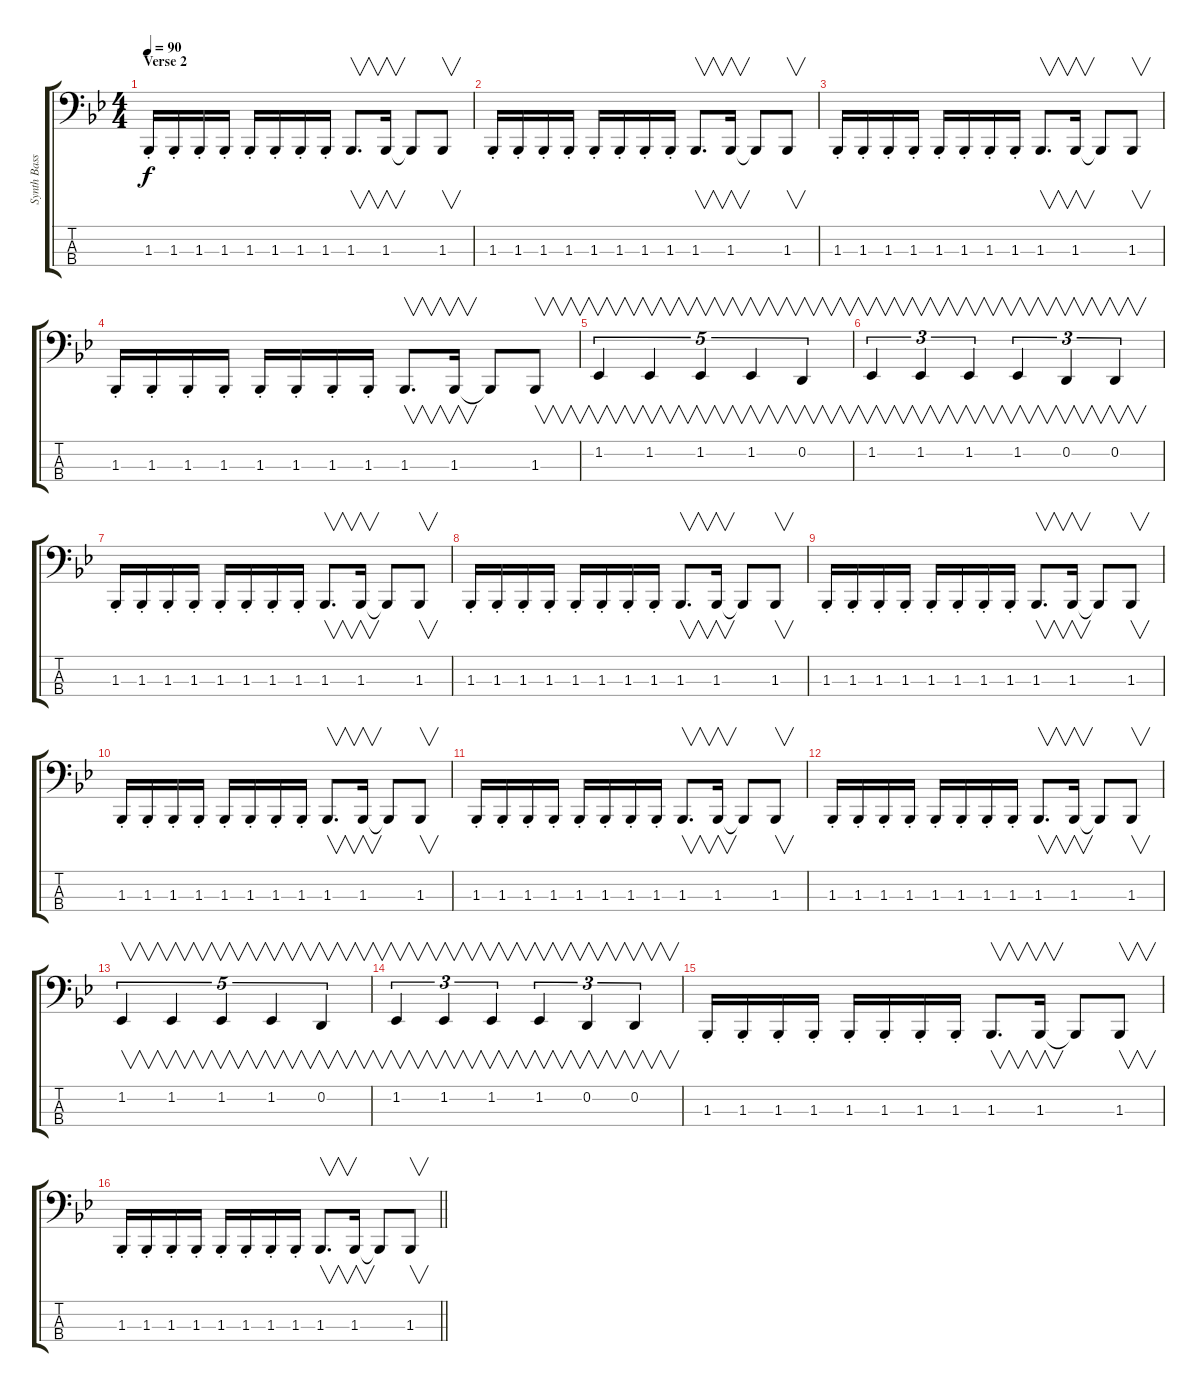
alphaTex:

\track ("Synth Bass" "Synth Bass") {instrument lead2sawtooth}
\staff {score tabs}
\tuning (G2 D2 A1 E1) {hide}
\ts (4 4)
\section ("" "Verse 2")
\tempo 90
\clef f4
\ks bb
1.3{st}.16{dy f} 1.3{st}.16 1.3{st}.16 1.3{st}.16 1.3{st}.16 1.3{st}.16 1.3{st}.16 1.3{st}.16 1.3.8{v d} 1.3.16{v} 1.3{t}.8 1.3.8{v} |
1.3{st}.16 1.3{st}.16 1.3{st}.16 1.3{st}.16 1.3{st}.16 1.3{st}.16 1.3{st}.16 1.3{st}.16 1.3.8{v d} 1.3.16{v} 1.3{t}.8 1.3.8{v} |
1.3{st}.16 1.3{st}.16 1.3{st}.16 1.3{st}.16 1.3{st}.16 1.3{st}.16 1.3{st}.16 1.3{st}.16 1.3.8{v d} 1.3.16{v} 1.3{t}.8 1.3.8{v} |
1.3{st}.16 1.3{st}.16 1.3{st}.16 1.3{st}.16 1.3{st}.16 1.3{st}.16 1.3{st}.16 1.3{st}.16 1.3.8{v d} 1.3.16{v} 1.3{t}.8 1.3.8{v} |
1.2.4{v tu (5 4)} 1.2.4{v tu (5 4)} 1.2.4{v tu (5 4)} 1.2.4{v tu (5 4)} 0.2.4{v tu (5 4)} |
1.2.4{v tu (3 2)} 1.2.4{v tu (3 2)} 1.2.4{v tu (3 2)} 1.2.4{v tu (3 2)} 0.2.4{v tu (3 2)} 0.2.4{v tu (3 2)} |
1.3{st}.16 1.3{st}.16 1.3{st}.16 1.3{st}.16 1.3{st}.16 1.3{st}.16 1.3{st}.16 1.3{st}.16 1.3.8{v d} 1.3.16{v} 1.3{t}.8 1.3.8{v} |
1.3{st}.16 1.3{st}.16 1.3{st}.16 1.3{st}.16 1.3{st}.16 1.3{st}.16 1.3{st}.16 1.3{st}.16 1.3.8{v d} 1.3.16{v} 1.3{t}.8 1.3.8{v} |
1.3{st}.16 1.3{st}.16 1.3{st}.16 1.3{st}.16 1.3{st}.16 1.3{st}.16 1.3{st}.16 1.3{st}.16 1.3.8{v d} 1.3.16{v} 1.3{t}.8 1.3.8{v} |
1.3{st}.16 1.3{st}.16 1.3{st}.16 1.3{st}.16 1.3{st}.16 1.3{st}.16 1.3{st}.16 1.3{st}.16 1.3.8{v d} 1.3.16{v} 1.3{t}.8 1.3.8{v} |
1.3{st}.16 1.3{st}.16 1.3{st}.16 1.3{st}.16 1.3{st}.16 1.3{st}.16 1.3{st}.16 1.3{st}.16 1.3.8{v d} 1.3.16{v} 1.3{t}.8 1.3.8{v} |
1.3{st}.16 1.3{st}.16 1.3{st}.16 1.3{st}.16 1.3{st}.16 1.3{st}.16 1.3{st}.16 1.3{st}.16 1.3.8{v d} 1.3.16{v} 1.3{t}.8 1.3.8{v} |
1.2.4{v tu (5 4)} 1.2.4{v tu (5 4)} 1.2.4{v tu (5 4)} 1.2.4{v tu (5 4)} 0.2.4{v tu (5 4)} |
1.2.4{v tu (3 2)} 1.2.4{v tu (3 2)} 1.2.4{v tu (3 2)} 1.2.4{v tu (3 2)} 0.2.4{v tu (3 2)} 0.2.4{v tu (3 2)} |
1.3{st}.16 1.3{st}.16 1.3{st}.16 1.3{st}.16 1.3{st}.16 1.3{st}.16 1.3{st}.16 1.3{st}.16 1.3.8{v d} 1.3.16{v} 1.3{t}.8 1.3.8{v} |
\barLineRight lightlight
1.3{st}.16 1.3{st}.16 1.3{st}.16 1.3{st}.16 1.3{st}.16 1.3{st}.16 1.3{st}.16 1.3{st}.16 1.3.8{v d} 1.3.16{v} 1.3{t}.8 1.3.8{v}
